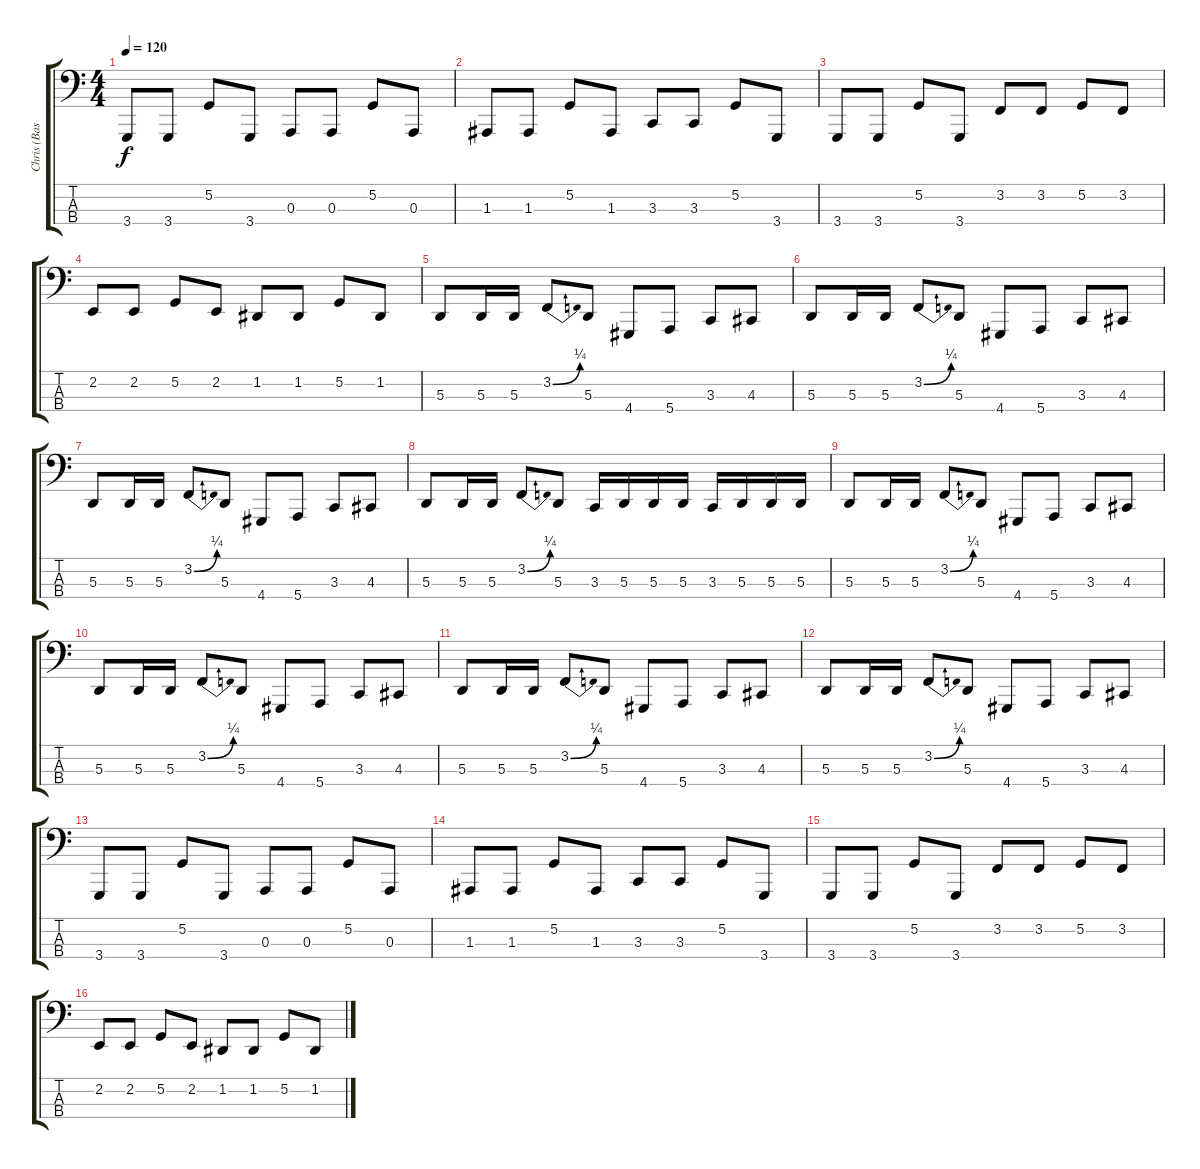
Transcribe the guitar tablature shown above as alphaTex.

\track ("Chris (Bass)" "Chris (Bas") {instrument lead2sawtooth}
\staff {score tabs}
\tuning (G2 D2 A1 E1) {hide}
\ts (4 4)
\tempo 120
\clef f4
\ks c
3.4.8{dy f} 3.4.8 5.2.8 3.4.8 0.3.8 0.3.8 5.2.8 0.3.8 |
1.3.8 1.3.8 5.2.8 1.3.8 3.3.8 3.3.8 5.2.8 3.4.8 |
3.4.8 3.4.8 5.2.8 3.4.8 3.2.8 3.2.8 5.2.8 3.2.8 |
2.2.8 2.2.8 5.2.8 2.2.8 1.2.8 1.2.8 5.2.8 1.2.8 |
5.3.8 5.3.16 5.3.16 3.2{be (bend 0 0 60 1)}.8 5.3.8 4.4.8 5.4.8 3.3.8 4.3.8 |
5.3.8 5.3.16 5.3.16 3.2{be (bend 0 0 60 1)}.8 5.3.8 4.4.8 5.4.8 3.3.8 4.3.8 |
5.3.8 5.3.16 5.3.16 3.2{be (bend 0 0 60 1)}.8 5.3.8 4.4.8 5.4.8 3.3.8 4.3.8 |
5.3.8 5.3.16 5.3.16 3.2{be (bend 0 0 60 1)}.8 5.3.8 3.3.16 5.3.16 5.3.16 5.3.16 3.3.16 5.3.16 5.3.16 5.3.16 |
5.3.8 5.3.16 5.3.16 3.2{be (bend 0 0 60 1)}.8 5.3.8 4.4.8 5.4.8 3.3.8 4.3.8 |
5.3.8 5.3.16 5.3.16 3.2{be (bend 0 0 60 1)}.8 5.3.8 4.4.8 5.4.8 3.3.8 4.3.8 |
5.3.8 5.3.16 5.3.16 3.2{be (bend 0 0 60 1)}.8 5.3.8 4.4.8 5.4.8 3.3.8 4.3.8 |
5.3.8 5.3.16 5.3.16 3.2{be (bend 0 0 60 1)}.8 5.3.8 4.4.8 5.4.8 3.3.8 4.3.8 |
3.4.8 3.4.8 5.2.8 3.4.8 0.3.8 0.3.8 5.2.8 0.3.8 |
1.3.8 1.3.8 5.2.8 1.3.8 3.3.8 3.3.8 5.2.8 3.4.8 |
3.4.8 3.4.8 5.2.8 3.4.8 3.2.8 3.2.8 5.2.8 3.2.8 |
2.2.8 2.2.8 5.2.8 2.2.8 1.2.8 1.2.8 5.2.8 1.2.8
